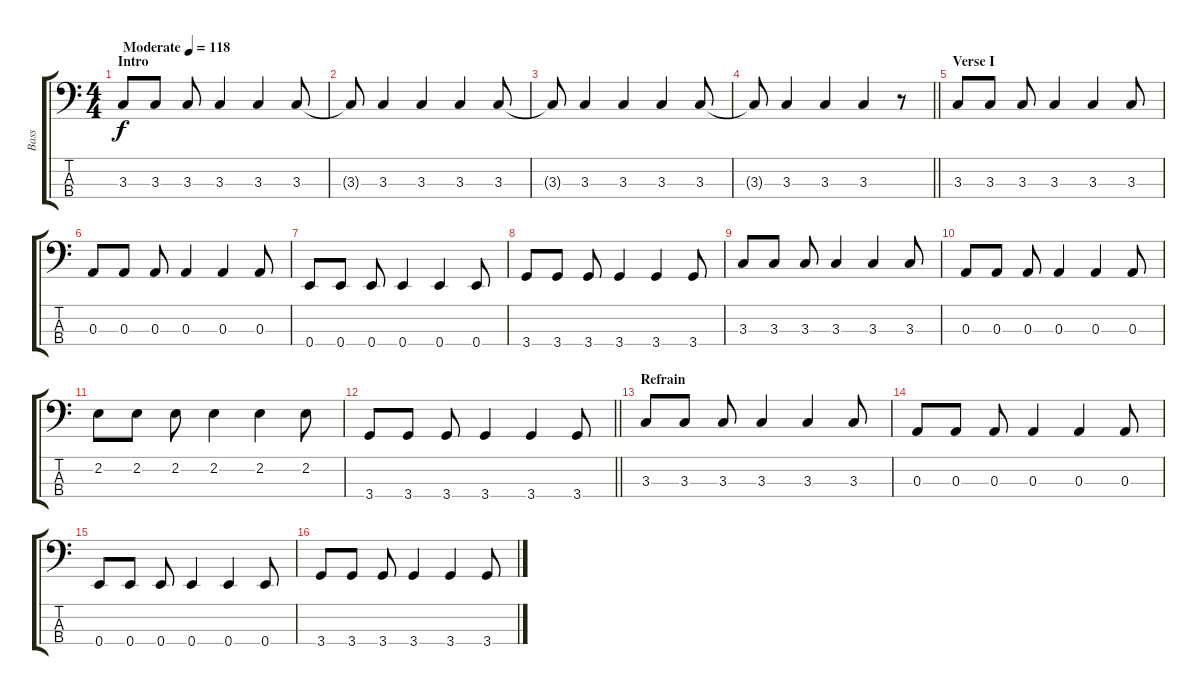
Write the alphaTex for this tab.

\track ("Bass" "Bass") {instrument electricbasspick}
\staff {score tabs}
\tuning (G2 D2 A1 E1) {hide}
\ts (4 4)
\section ("" "Intro")
\tempo (118 "Moderate")
\clef f4
\ks c
3.3.8{dy f instrument electricbasspick} 3.3.8 3.3.8 3.3.4 3.3.4 3.3.8 |
3.3{t}.8 3.3.4 3.3.4 3.3.4 3.3.8 |
3.3{t}.8 3.3.4 3.3.4 3.3.4 3.3.8 |
\barLineRight lightlight
3.3{t}.8 3.3.4 3.3.4 3.3.4 r.8 |
\section ("" "Verse I")
3.3.8{instrument synthbass2} 3.3.8 3.3.8 3.3.4 3.3.4 3.3.8 |
0.3.8 0.3.8 0.3.8 0.3.4 0.3.4 0.3.8 |
0.4.8 0.4.8 0.4.8 0.4.4 0.4.4 0.4.8 |
3.4.8 3.4.8 3.4.8 3.4.4 3.4.4 3.4.8 |
3.3.8 3.3.8 3.3.8 3.3.4 3.3.4 3.3.8 |
0.3.8 0.3.8 0.3.8 0.3.4 0.3.4 0.3.8 |
2.2.8 2.2.8 2.2.8 2.2.4 2.2.4 2.2.8 |
\barLineRight lightlight
3.4.8 3.4.8 3.4.8 3.4.4 3.4.4 3.4.8 |
\section ("" "Refrain")
3.3.8 3.3.8 3.3.8 3.3.4 3.3.4 3.3.8 |
0.3.8 0.3.8 0.3.8 0.3.4 0.3.4 0.3.8 |
0.4.8 0.4.8 0.4.8 0.4.4 0.4.4 0.4.8 |
3.4.8 3.4.8 3.4.8 3.4.4 3.4.4 3.4.8
